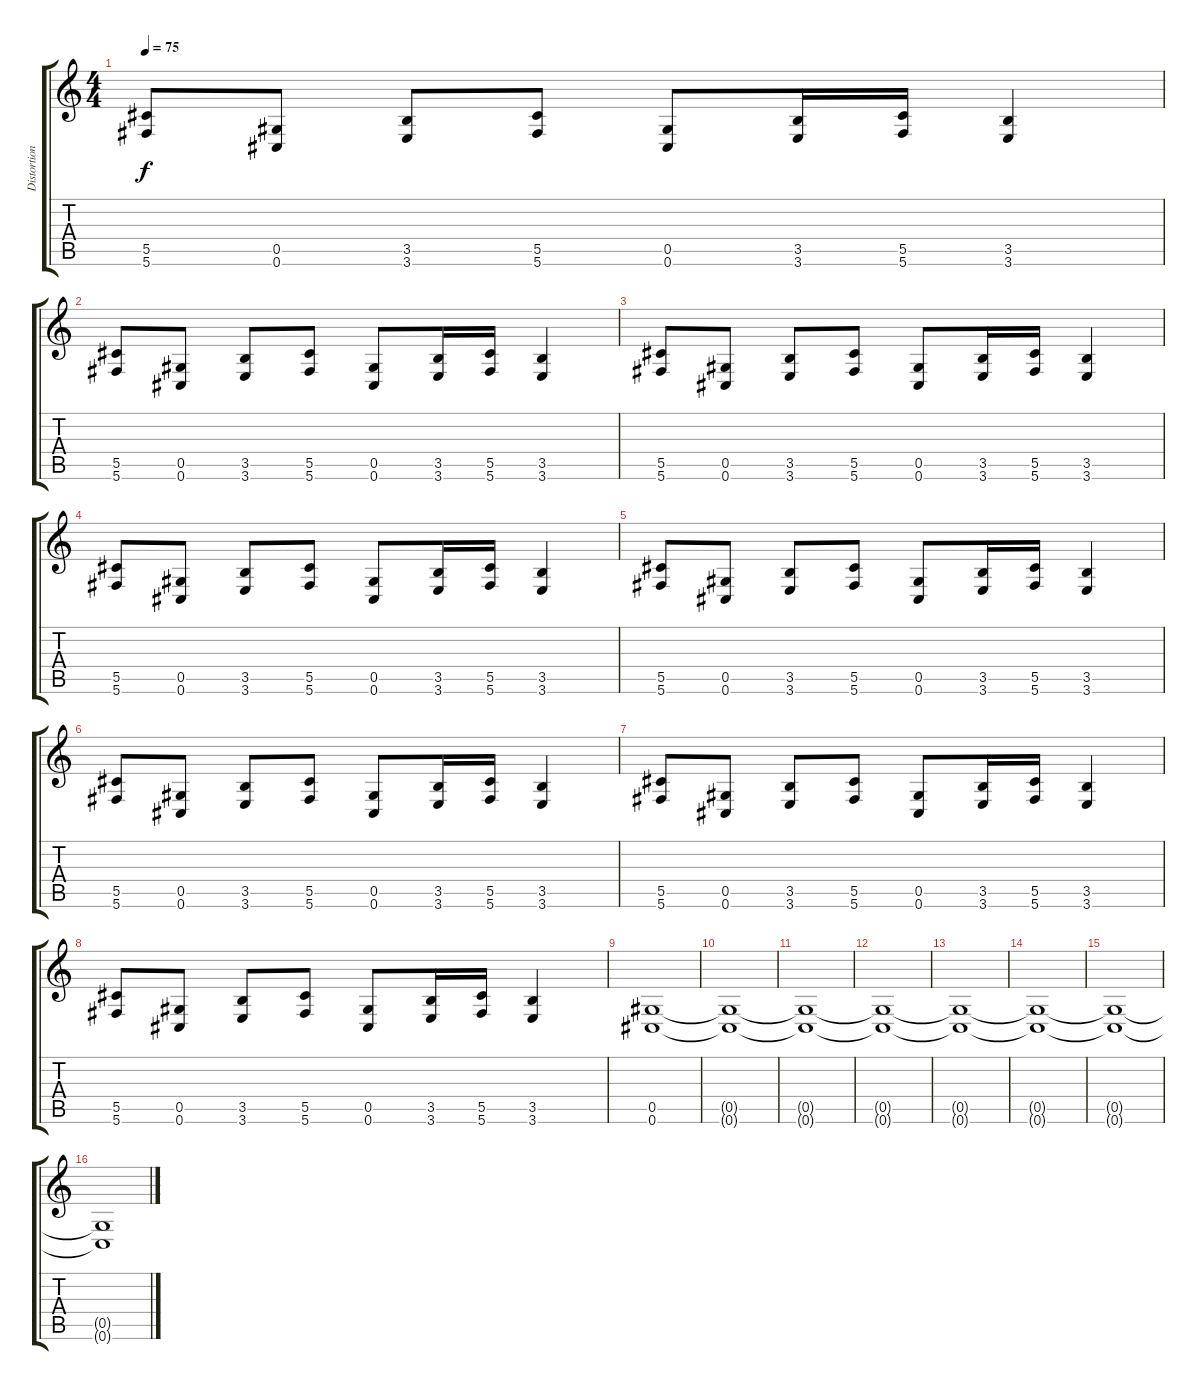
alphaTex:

\track ("Distortion" "Distortion") {instrument distortionguitar}
\staff {score tabs}
\tuning (Eb4 Bb3 Gb3 Db3 Ab2 Db2) {hide}
\ts (4 4)
\tempo 75
\clef g2
\ks c
(5.5 5.6).8{dy f} (0.5 0.6).8 (3.5 3.6).8 (5.5 5.6).8 (0.5 0.6).8 (3.5 3.6).16 (5.5 5.6).16 (3.5 3.6).4 |
(5.5 5.6).8 (0.5 0.6).8 (3.5 3.6).8 (5.5 5.6).8 (0.5 0.6).8 (3.5 3.6).16 (5.5 5.6).16 (3.5 3.6).4 |
(5.5 5.6).8 (0.5 0.6).8 (3.5 3.6).8 (5.5 5.6).8 (0.5 0.6).8 (3.5 3.6).16 (5.5 5.6).16 (3.5 3.6).4 |
(5.5 5.6).8 (0.5 0.6).8 (3.5 3.6).8 (5.5 5.6).8 (0.5 0.6).8 (3.5 3.6).16 (5.5 5.6).16 (3.5 3.6).4 |
(5.5 5.6).8 (0.5 0.6).8 (3.5 3.6).8 (5.5 5.6).8 (0.5 0.6).8 (3.5 3.6).16 (5.5 5.6).16 (3.5 3.6).4 |
(5.5 5.6).8 (0.5 0.6).8 (3.5 3.6).8 (5.5 5.6).8 (0.5 0.6).8 (3.5 3.6).16 (5.5 5.6).16 (3.5 3.6).4 |
(5.5 5.6).8 (0.5 0.6).8 (3.5 3.6).8 (5.5 5.6).8 (0.5 0.6).8 (3.5 3.6).16 (5.5 5.6).16 (3.5 3.6).4 |
(5.5 5.6).8 (0.5 0.6).8 (3.5 3.6).8 (5.5 5.6).8 (0.5 0.6).8 (3.5 3.6).16 (5.5 5.6).16 (3.5 3.6).4 |
(0.5 0.6).1 |
(0.5{t} 0.6{t}).1 |
(0.5{t} 0.6{t}).1 |
(0.5{t} 0.6{t}).1 |
(0.5{t} 0.6{t}).1 |
(0.5{t} 0.6{t}).1 |
(0.5{t} 0.6{t}).1 |
(0.5{t} 0.6{t}).1
